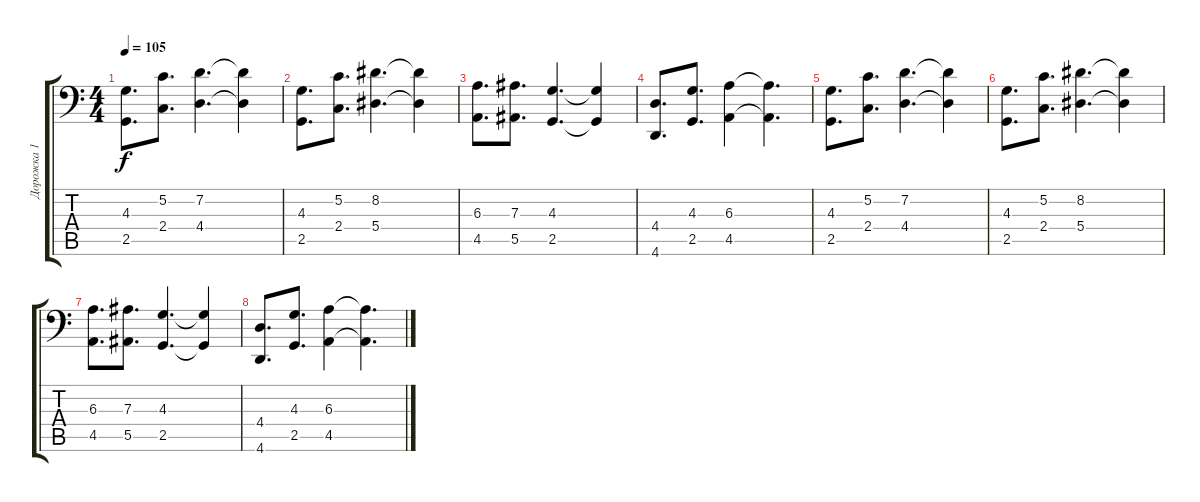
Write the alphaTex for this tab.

\track ("Дорожка 1" "Дорожка 1") {instrument acousticgrandpiano}
\staff {score tabs}
\tuning (C4 G3 Eb3 Bb2 F2 Bb1) {hide}
\ts (4 4)
\tempo 105
\clef f4
\ks c
(4.3 2.5).8{d dy f} (5.2 2.4).8{d} (7.2 4.4).4{d} (7.2{t} 4.4{t}).4 |
(4.3 2.5).8{d} (5.2 2.4).8{d} (8.2 5.4).4{d} (8.2{t} 5.4{t}).4 |
(6.3 4.5).8{d} (7.3 5.5).8{d} (4.3 2.5).4{d} (4.3{t} 2.5{t}).4 |
(4.4 4.6).8{d} (4.3 2.5).8{d} (6.3 4.5).4 (6.3{t} 4.5{t}).4{d} |
(4.3 2.5).8{d} (5.2 2.4).8{d} (7.2 4.4).4{d} (7.2{t} 4.4{t}).4 |
(4.3 2.5).8{d} (5.2 2.4).8{d} (8.2 5.4).4{d} (8.2{t} 5.4{t}).4 |
(6.3 4.5).8{d} (7.3 5.5).8{d} (4.3 2.5).4{d} (4.3{t} 2.5{t}).4 |
(4.4 4.6).8{d} (4.3 2.5).8{d} (6.3 4.5).4 (6.3{t} 4.5{t}).4{d}
